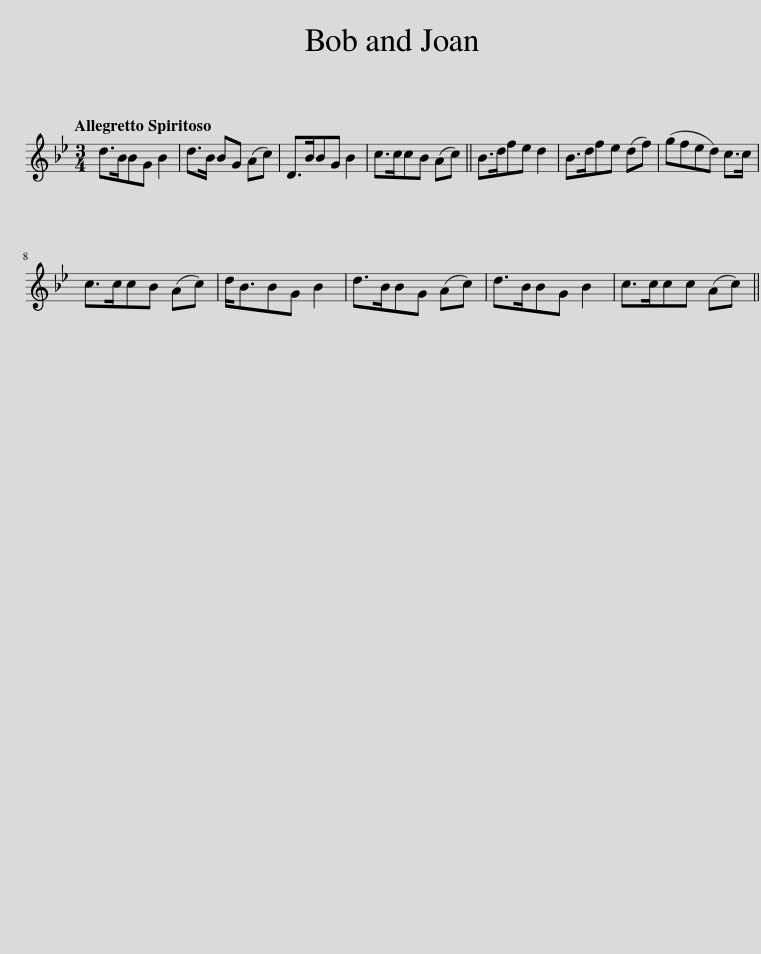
X:1
L:1/8
Q:1/4=120
M:3/4
I:linebreak $
K:Bb
V:1 treble
V:1
 d>BBG B2 | d>B BG (Ac) | D>BBG B2 | c>ccB (Ac) || B>dfe d2 | %5
 B>dfe (df) | (gfed) c>c |$ c>ccB (Ac) | d<BBG B2 | d>BBG (Ac) | %10
 d>BBG B2 | c>ccc (Ac) || %12
